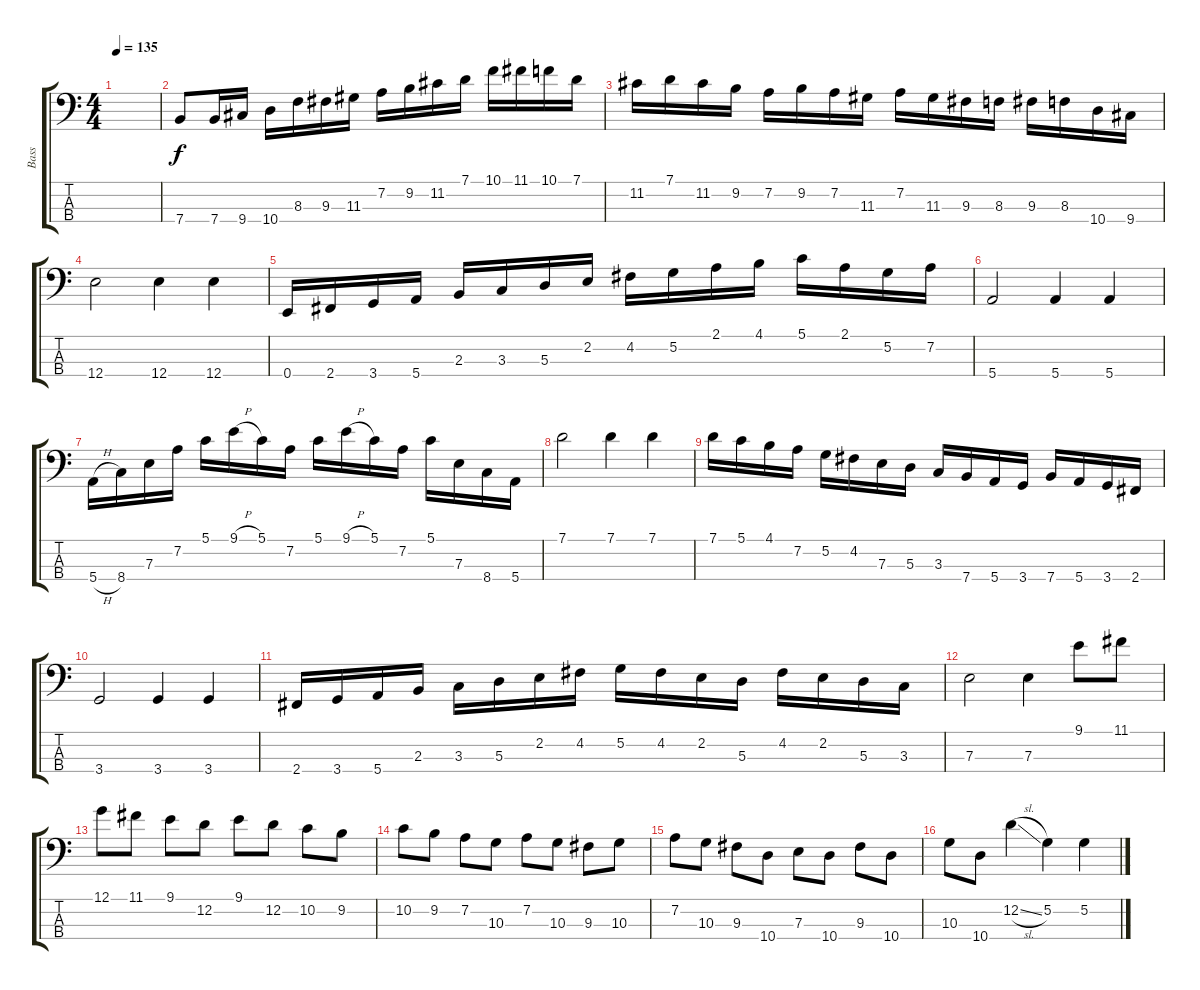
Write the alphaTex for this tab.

\track ("Bass" "Bass") {instrument electricbassfinger}
\staff {score tabs}
\tuning (G2 D2 A1 E1) {hide}
\ts (4 4)
\tempo 135
\clef f4
\ks c
|
7.4.8 7.4.16 9.4.16 10.4.16 8.3.16 9.3.16 11.3.16 7.2.16 9.2.16 11.2.16 7.1.16 10.1.16 11.1.16 10.1.16 7.1.16 |
11.2.16 7.1.16 11.2.16 9.2.16 7.2.16 9.2.16 7.2.16 11.3.16 7.2.16 11.3.16 9.3.16 8.3.16 9.3.16 8.3.16 10.4.16 9.4.16 |
12.4.2 12.4.4 12.4.4 |
0.4.16 2.4.16 3.4.16 5.4.16 2.3.16 3.3.16 5.3.16 2.2.16 4.2.16 5.2.16 2.1.16 4.1.16 5.1.16 2.1.16 5.2.16 7.2.16 |
5.4.2 5.4.4 5.4.4 |
5.4{h}.16 8.4.16 7.3.16 7.2.16 5.1.16 9.1{h}.16 5.1.16 7.2.16 5.1.16 9.1{h}.16 5.1.16 7.2.16 5.1.16 7.3.16 8.4.16 5.4.16 |
7.1.2 7.1.4 7.1.4 |
7.1.16 5.1.16 4.1.16 7.2.16 5.2.16 4.2.16 7.3.16 5.3.16 3.3.16 7.4.16 5.4.16 3.4.16 7.4.16 5.4.16 3.4.16 2.4.16 |
3.4.2 3.4.4 3.4.4 |
2.4.16 3.4.16 5.4.16 2.3.16 3.3.16 5.3.16 2.2.16 4.2.16 5.2.16 4.2.16 2.2.16 5.3.16 4.2.16 2.2.16 5.3.16 3.3.16 |
7.3.2 7.3.4 9.1.8 11.1.8 |
12.1.8 11.1.8 9.1.8 12.2.8 9.1.8 12.2.8 10.2.8 9.2.8 |
10.2.8 9.2.8 7.2.8 10.3.8 7.2.8 10.3.8 9.3.8 10.3.8 |
7.2.8 10.3.8 9.3.8 10.4.8 7.3.8 10.4.8 9.3.8 10.4.8 |
10.3.8 10.4.8 12.2{sl}.4 5.2.4 5.2.4
